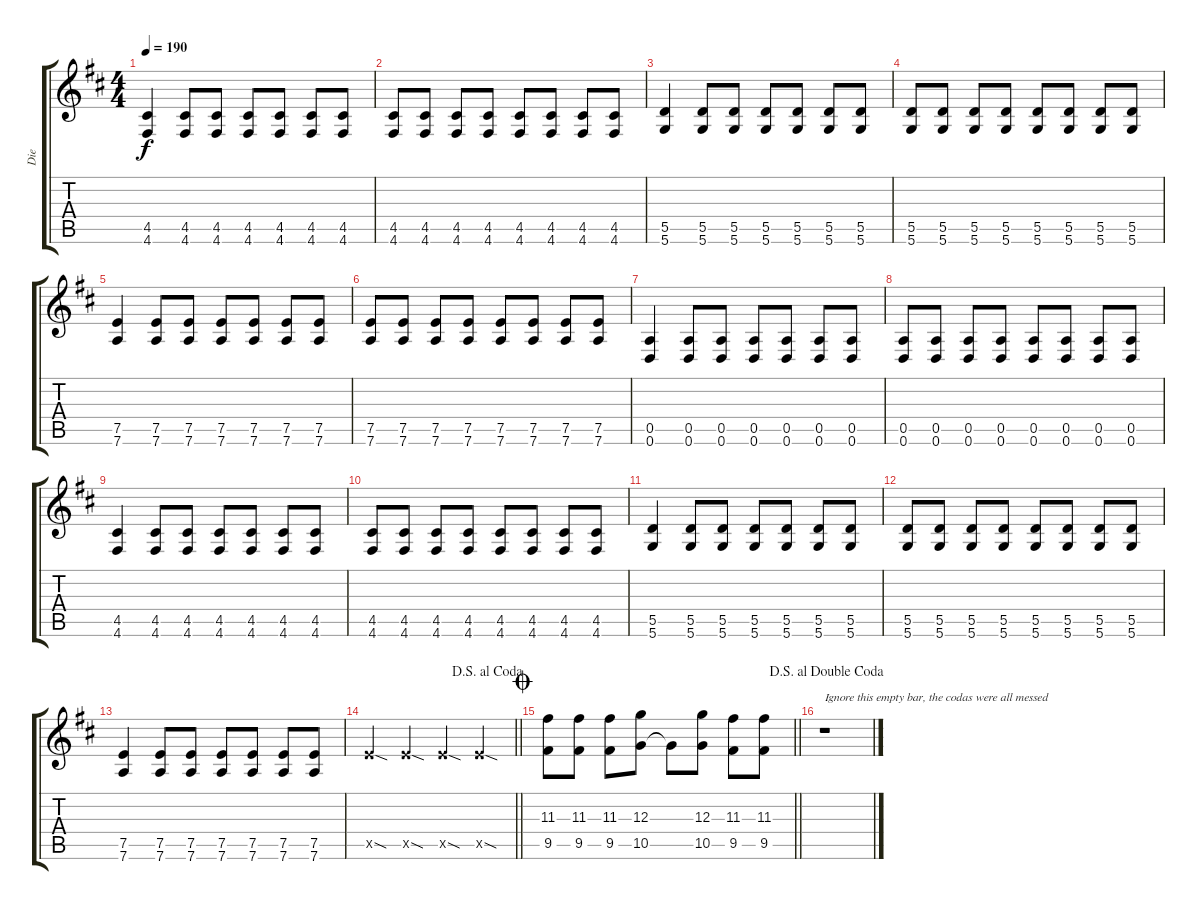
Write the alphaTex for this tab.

\track ("Die" "Die") {instrument distortionguitar}
\staff {score tabs}
\tuning (E4 B3 G3 D3 A2 D2) {hide}
\ts (4 4)
\tempo 190
\clef g2
\ks d
(4.5 4.6).4{dy f} (4.5 4.6).8 (4.5 4.6).8 (4.5 4.6).8 (4.5 4.6).8 (4.5 4.6).8 (4.5 4.6).8 |
(4.5 4.6).8 (4.5 4.6).8 (4.5 4.6).8 (4.5 4.6).8 (4.5 4.6).8 (4.5 4.6).8 (4.5 4.6).8 (4.5 4.6).8 |
(5.5 5.6).4 (5.5 5.6).8 (5.5 5.6).8 (5.5 5.6).8 (5.5 5.6).8 (5.5 5.6).8 (5.5 5.6).8 |
(5.5 5.6).8 (5.5 5.6).8 (5.5 5.6).8 (5.5 5.6).8 (5.5 5.6).8 (5.5 5.6).8 (5.5 5.6).8 (5.5 5.6).8 |
(7.5 7.6).4 (7.5 7.6).8 (7.5 7.6).8 (7.5 7.6).8 (7.5 7.6).8 (7.5 7.6).8 (7.5 7.6).8 |
(7.5 7.6).8 (7.5 7.6).8 (7.5 7.6).8 (7.5 7.6).8 (7.5 7.6).8 (7.5 7.6).8 (7.5 7.6).8 (7.5 7.6).8 |
(0.5 0.6).4 (0.5 0.6).8 (0.5 0.6).8 (0.5 0.6).8 (0.5 0.6).8 (0.5 0.6).8 (0.5 0.6).8 |
(0.5 0.6).8 (0.5 0.6).8 (0.5 0.6).8 (0.5 0.6).8 (0.5 0.6).8 (0.5 0.6).8 (0.5 0.6).8 (0.5 0.6).8 |
(4.5 4.6).4 (4.5 4.6).8 (4.5 4.6).8 (4.5 4.6).8 (4.5 4.6).8 (4.5 4.6).8 (4.5 4.6).8 |
(4.5 4.6).8 (4.5 4.6).8 (4.5 4.6).8 (4.5 4.6).8 (4.5 4.6).8 (4.5 4.6).8 (4.5 4.6).8 (4.5 4.6).8 |
(5.5 5.6).4 (5.5 5.6).8 (5.5 5.6).8 (5.5 5.6).8 (5.5 5.6).8 (5.5 5.6).8 (5.5 5.6).8 |
(5.5 5.6).8 (5.5 5.6).8 (5.5 5.6).8 (5.5 5.6).8 (5.5 5.6).8 (5.5 5.6).8 (5.5 5.6).8 (5.5 5.6).8 |
(7.5 7.6).4 (7.5 7.6).8 (7.5 7.6).8 (7.5 7.6).8 (7.5 7.6).8 (7.5 7.6).8 (7.5 7.6).8 |
\jump dalsegnoalcoda
\barLineRight lightlight
7.5{sod x}.4 7.5{sod x}.4 7.5{sod x}.4 7.5{sod x}.4 |
\jump coda
\barLineRight lightlight
(11.3 9.5).8 (11.3 9.5).8 (11.3 9.5).8 (12.3 10.5).8 10.5{t}.8 (12.3 10.5).8 (11.3 9.5).8 (11.3 9.5).8 |
\jump dalsegnoaldoublecoda
r.1{txt "Ignore this empty bar, the codas were all messed "}
